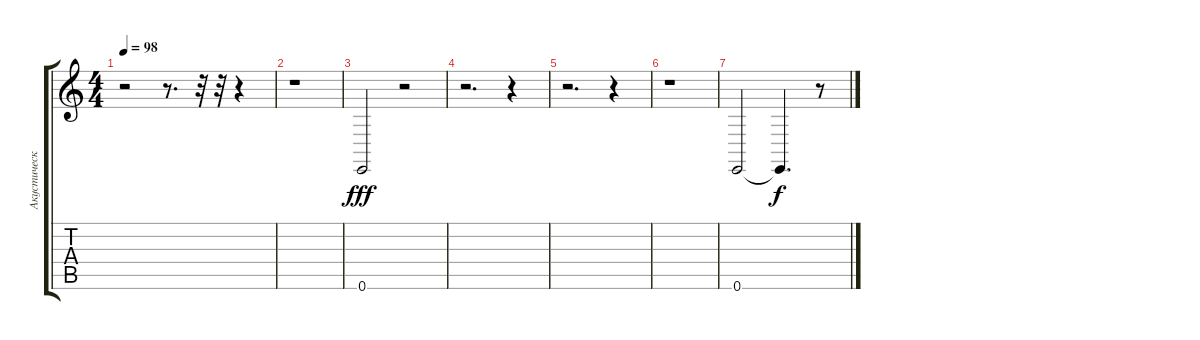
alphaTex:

\track ("Акустический Гранд Роял" "Акустическ") {instrument acousticgrandpiano}
\staff {score tabs}
\tuning (E4 B3 G3 D3 A2 E2) {hide}
\ts (4 4)
\tempo 98
\clef g2
\ks c
r.2{dy f} r.8{d} r.32 r.32 r.4 |
r.1 |
0.6.2{dy fff} r.2 |
r.2{d} r.4 |
r.2{d} r.4 |
r.1 |
0.6.2 0.6{t}.4{d dy f} r.8
